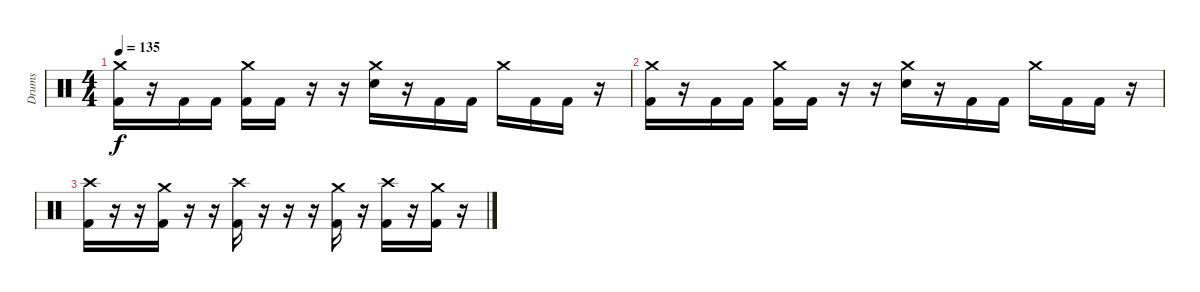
\track ("Drums" "Drums") {instrument percussion}
\staff {score}
\articulation defaults
\ts (4 4)
\tempo 135
\clef neutral
\ks c
("Crash medium (hit)" "Kick (hit) 2").16{dy f} r.16 "Kick (hit) 2".16 "Kick (hit) 2".16 ("Crash medium (hit)" "Kick (hit) 2").16 "Kick (hit) 2".16 r.16 r.16 ("Crash medium (hit)" "Electric Snare (hit)").16 r.16 "Kick (hit) 2".16 "Kick (hit) 2".16 "Crash medium (hit)".16 "Kick (hit) 2".16 "Kick (hit) 2".16 r.16 |
("Crash medium (hit)" "Kick (hit) 2").16 r.16 "Kick (hit) 2".16 "Kick (hit) 2".16 ("Crash medium (hit)" "Kick (hit) 2").16 "Kick (hit) 2".16 r.16 r.16 ("Crash medium (hit)" "Electric Snare (hit)").16 r.16 "Kick (hit) 2".16 "Kick (hit) 2".16 "Crash medium (hit)".16 "Kick (hit) 2".16 "Kick (hit) 2".16 r.16 |
("Crash high (hit)" "Kick (hit) 2").16 r.16 r.16 ("Crash medium (hit)" "Kick (hit) 2").16 r.16 r.16 ("Crash high (hit)" "Kick (hit) 2").16 r.16 r.16 r.16 ("Crash medium (hit)" "Kick (hit) 2").16 r.16 ("Crash high (hit)" "Kick (hit) 2").16 r.16 ("Crash medium (hit)" "Kick (hit) 2").16 r.16
